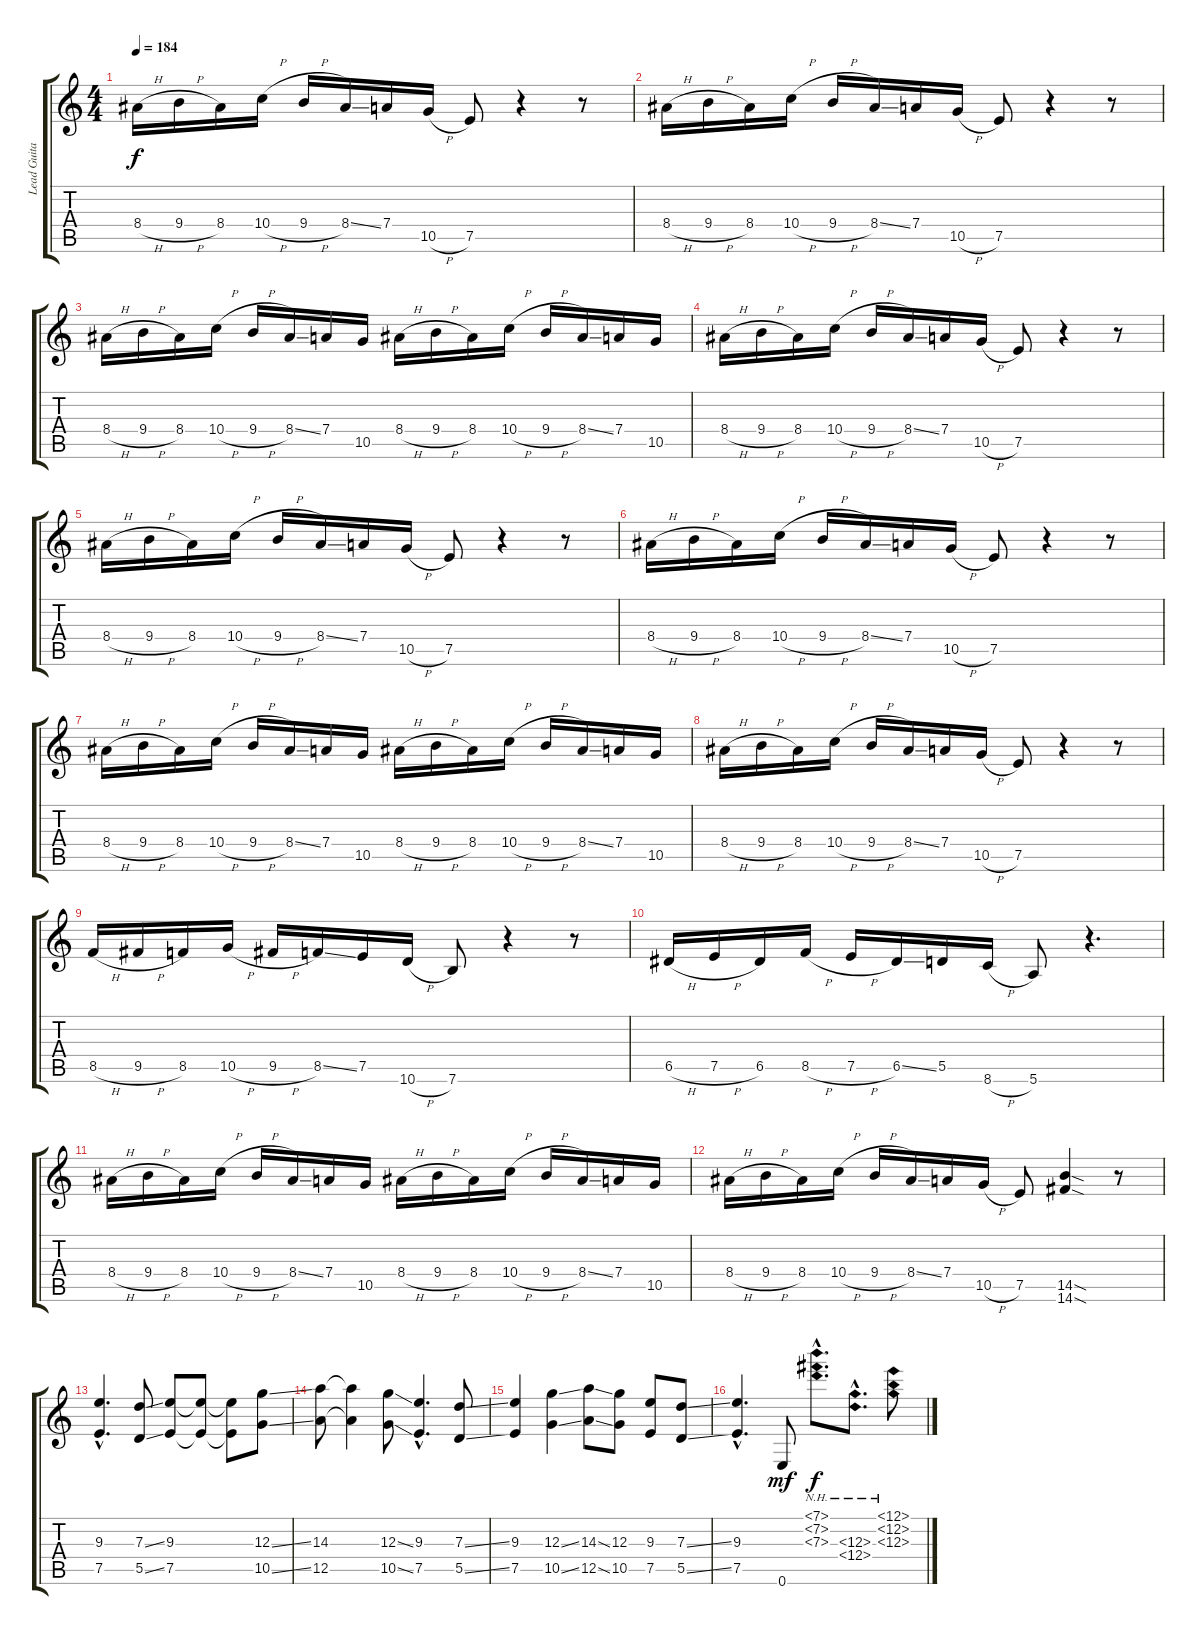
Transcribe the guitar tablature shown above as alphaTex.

\track ("Lead Guitar" "Lead Guita") {instrument distortionguitar}
\staff {score tabs}
\tuning (E4 B3 G3 D3 A2 E2) {hide}
\ts (4 4)
\tempo 184
\clef g2
\ks c
8.4{h}.16{dy f} 9.4{h}.16 8.4.16 10.4{h}.16 9.4{h}.16 8.4{ss}.16 7.4.16 10.5{h}.16 7.5.8 r.4 r.8 |
8.4{h}.16 9.4{h}.16 8.4.16 10.4{h}.16 9.4{h}.16 8.4{ss}.16 7.4.16 10.5{h}.16 7.5.8 r.4 r.8 |
8.4{h}.16 9.4{h}.16 8.4.16 10.4{h}.16 9.4{h}.16 8.4{ss}.16 7.4.16 10.5.16 8.4{h}.16 9.4{h}.16 8.4.16 10.4{h}.16 9.4{h}.16 8.4{ss}.16 7.4.16 10.5.16 |
8.4{h}.16 9.4{h}.16 8.4.16 10.4{h}.16 9.4{h}.16 8.4{ss}.16 7.4.16 10.5{h}.16 7.5.8 r.4 r.8 |
8.4{h}.16 9.4{h}.16 8.4.16 10.4{h}.16 9.4{h}.16 8.4{ss}.16 7.4.16 10.5{h}.16 7.5.8 r.4 r.8 |
8.4{h}.16 9.4{h}.16 8.4.16 10.4{h}.16 9.4{h}.16 8.4{ss}.16 7.4.16 10.5{h}.16 7.5.8 r.4 r.8 |
8.4{h}.16 9.4{h}.16 8.4.16 10.4{h}.16 9.4{h}.16 8.4{ss}.16 7.4.16 10.5.16 8.4{h}.16 9.4{h}.16 8.4.16 10.4{h}.16 9.4{h}.16 8.4{ss}.16 7.4.16 10.5.16 |
8.4{h}.16 9.4{h}.16 8.4.16 10.4{h}.16 9.4{h}.16 8.4{ss}.16 7.4.16 10.5{h}.16 7.5.8 r.4 r.8 |
8.5{h}.16 9.5{h}.16 8.5.16 10.5{h}.16 9.5{h}.16 8.5{ss}.16 7.5.16 10.6{h}.16 7.6.8 r.4 r.8 |
6.5{h}.16 7.5{h}.16 6.5.16 8.5{h}.16 7.5{h}.16 6.5{ss}.16 5.5.16 8.6{h}.16 5.6.8 r.4{d} |
8.4{h}.16 9.4{h}.16 8.4.16 10.4{h}.16 9.4{h}.16 8.4{ss}.16 7.4.16 10.5.16 8.4{h}.16 9.4{h}.16 8.4.16 10.4{h}.16 9.4{h}.16 8.4{ss}.16 7.4.16 10.5.16 |
8.4{h}.16 9.4{h}.16 8.4.16 10.4{h}.16 9.4{h}.16 8.4{ss}.16 7.4.16 10.5{h}.16 7.5.8 (14.5{sod} 14.6{sod}).4 r.8 |
(9.3{hac} 7.5{hac}).4{d} (7.3{ss} 5.5{ss}).8 (9.3 7.5).8 (9.3{t} 7.5{t}).8 (9.3{t} 7.5{t}).8 (12.3{ss} 10.5{ss}).8 |
(14.3 12.5).8 (14.3{t} 12.5{t}).4 (12.3{ss} 10.5{ss}).8 (9.3{hac} 7.5{hac}).4{d} (7.3{ss} 5.5{ss}).8 |
(9.3 7.5).4 (12.3{ss} 10.5{ss}).4 (14.3{ss} 12.5{ss}).8 (12.3 10.5).8 (9.3 7.5).8 (7.3{ss} 5.5{ss}).8 |
(9.3{hac} 7.5{hac}).4{d} 0.6.8{dy mf} (7.1{nh hac} 7.2{nh hac} 7.3{nh hac}).8{d dy f} (12.3{nh hac} 12.4{nh hac}).8{d} (12.1{nh} 12.2{nh} 12.3{nh}).8
